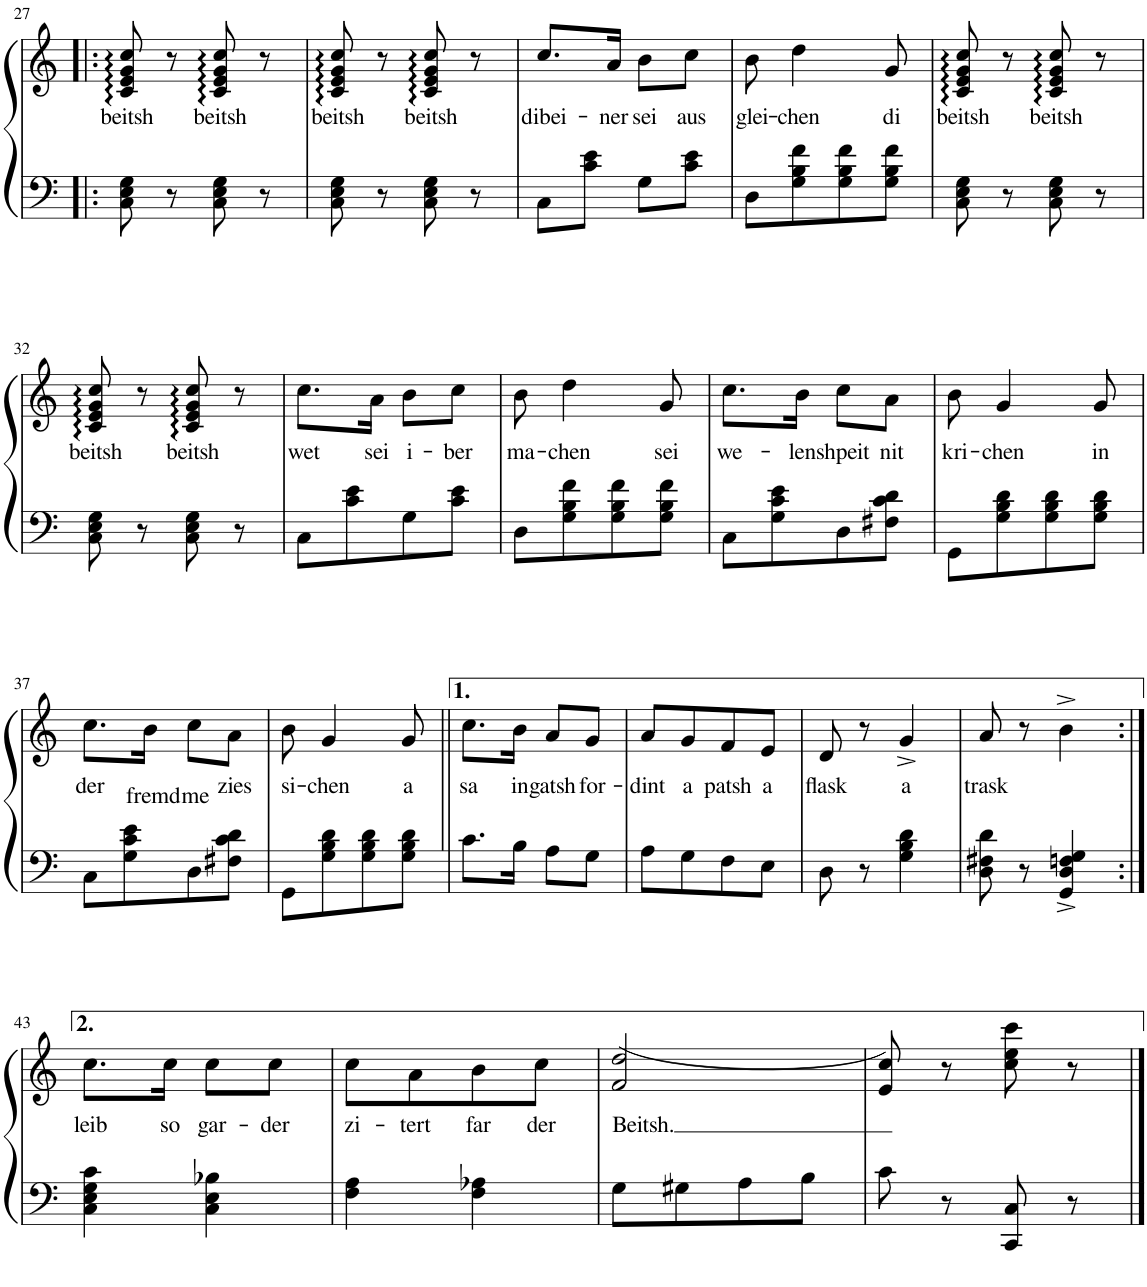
**kern	**kern	**text
*part1	*part1	*part1
*staff2	*staff1	*staff1
*I"Klavier	*	*
*I'Klav.	*	*
!!LO:PB:g=z
*clefF4	*clefG2	*
*k[]	*k[]	*
*M2/4	*M2/4	*
=27!|:	=27!|:	=27!|:
!	!	!LO:LY:b
8C\ 8E\ 8G\	8c/ 8e/ 8g/ 8cc/	beitsh
8r	8r	.
!	!	!LO:LY:b
8C\ 8E\ 8G\	8c/ 8e/ 8g/ 8cc/	beitsh
8r	8r	.
=28	=28	=28
!	!	!LO:LY:b
8C\ 8E\ 8G\	8c/ 8e/ 8g/ 8cc/	beitsh
8r	8r	.
!	!	!LO:LY:b
8C\ 8E\ 8G\	8c/ 8e/ 8g/ 8cc/	beitsh
8r	8r	.
=29	=29	=29
!	!	!LO:LY:b
8C\L	8.cc/L	dibei-
8c\ 8e\J	.	.
!	!	!LO:LY:b
.	16a/Jk	-ner
!	!	!LO:LY:b
8G\L	8b\L	sei
!	!	!LO:LY:b
8c\ 8e\J	8cc\J	aus
=30	=30	=30
!	!	!LO:LY:b
8D\L	8b\	glei-
!	!	!LO:LY:b
8G\ 8B\ 8f\	4dd\	-chen
8G\ 8B\ 8f\	.	.
!	!	!LO:LY:b
8G\ 8B\ 8f\J	8g/	di
=31	=31	=31
!	!	!LO:LY:b
8C\ 8E\ 8G\	8c/ 8e/ 8g/ 8cc/	beitsh
8r	8r	.
!	!	!LO:LY:b
8C\ 8E\ 8G\	8c/ 8e/ 8g/ 8cc/	beitsh
8r	8r	.
!!LO:LB:g=z
=32	=32	=32
!	!	!LO:LY:b
8C\ 8E\ 8G\	8c/ 8e/ 8g/ 8cc/	beitsh
8r	8r	.
!	!	!LO:LY:b
8C\ 8E\ 8G\	8c/ 8e/ 8g/ 8cc/	beitsh
8r	8r	.
=33	=33	=33
!	!	!LO:LY:b
8C\L	8.cc\L	wet
8c\ 8e\	.	.
!	!	!LO:LY:b
.	16a\Jk	sei
!	!	!LO:LY:b
8G\	8b\L	i-
!	!	!LO:LY:b
8c\ 8e\J	8cc\J	-ber
=34	=34	=34
!	!	!LO:LY:b
8D\L	8b\	ma-
!	!	!LO:LY:b
8G\ 8B\ 8f\	4dd\	-chen
8G\ 8B\ 8f\	.	.
!	!	!LO:LY:b
8G\ 8B\ 8f\J	8g/	sei
=35	=35	=35
!	!	!LO:LY:b
8C\L	8.cc\L	we-
8G\ 8c\ 8e\	.	.
!	!	!LO:LY:b
.	16b\Jk	-len
!	!	!LO:LY:b
8D\	8cc\L	shpeit
!	!	!LO:LY:b
8F#X\ 8c\ 8d\J	8a\J	nit
=36	=36	=36
!	!	!LO:LY:b
8GG\L	8b\	kri-
!	!	!LO:LY:b
8G\ 8B\ 8d\	4g/	-chen
8G\ 8B\ 8d\	.	.
!	!	!LO:LY:b
8G\ 8B\ 8d\J	8g/	in
!!LO:LB:g=z
=37	=37	=37
!	!	!LO:LY:b
8C\L	8.cc\L	der
8G\ 8c\ 8e\	.	.
!	!	!LO:LY:b
.	16b\Jk	fremd
!	!	!LO:LY:b
8D\	8cc\L	me
!	!	!LO:LY:b
8F#X\ 8c\ 8d\J	8a\J	zies
=38	=38	=38
!	!	!LO:LY:b
8GG\L	8b\	si-
!	!	!LO:LY:b
8G\ 8B\ 8d\	4g/	-chen
8G\ 8B\ 8d\	.	.
!	!	!LO:LY:b
8G\ 8B\ 8d\J	8g/	a
=39||	=39||	=39||
!	!	!LO:LY:b
8.c\L	8.cc\L	sa
!	!	!LO:LY:b
16B\Jk	16b\Jk	in
!	!	!LO:LY:b
8A\L	8a/L	gatsh
!	!	!LO:LY:b
8G\J	8g/J	for-
=40	=40	=40
!	!	!LO:LY:b
8A\L	8a/L	-dint
!	!	!LO:LY:b
8G\	8g/	a
!	!	!LO:LY:b
8F\	8f/	patsh
!	!	!LO:LY:b
8E\J	8e/J	a
=41	=41	=41
!	!	!LO:LY:b
8D\	8d/	flask
8r	8r	.
!	!	!LO:LY:b
4G\ 4B\ 4d\	4g^/	a
=42	=42	=42
!	!	!LO:LY:b
8D\ 8F#X\ 8d\	8a/	trask
8r	8r	.
4GG/^ 4D/^ 4Fn/^ 4G/^	4b^\	.
!!LO:LB:g=z
=43:|!	=43:|!	=43:|!
!	!	!LO:LY:b
4C\ 4E\ 4G\ 4c\	8.cc\L	leib
!	!	!LO:LY:b
.	16cc\Jk	so
!	!	!LO:LY:b
4C\ 4E\ 4B-X\	8cc\L	gar-
!	!	!LO:LY:b
.	8cc\J	-der
=44	=44	=44
!	!	!LO:LY:b
4F\ 4A\	8cc\L	zi-
!	!	!LO:LY:b
.	8a\	-tert
!	!	!LO:LY:b
4F\ 4A-X\	8b\	far
!	!	!LO:LY:b
.	8cc\J	der
=45	=45	=45
!	!	!LO:LY:b
8G\L	(2f/ 2dd/	Beitsh.
8G#X\	.	.
8A\	.	.
8B\J	.	.
=46	=46	=46
8c\	8e/ 8cc/)	.
8r	8r	.
8CC/ 8C/	8cc\ 8ee\ 8ccc\	.
8r	8r	.
==	==	==
*-	*-	*-
